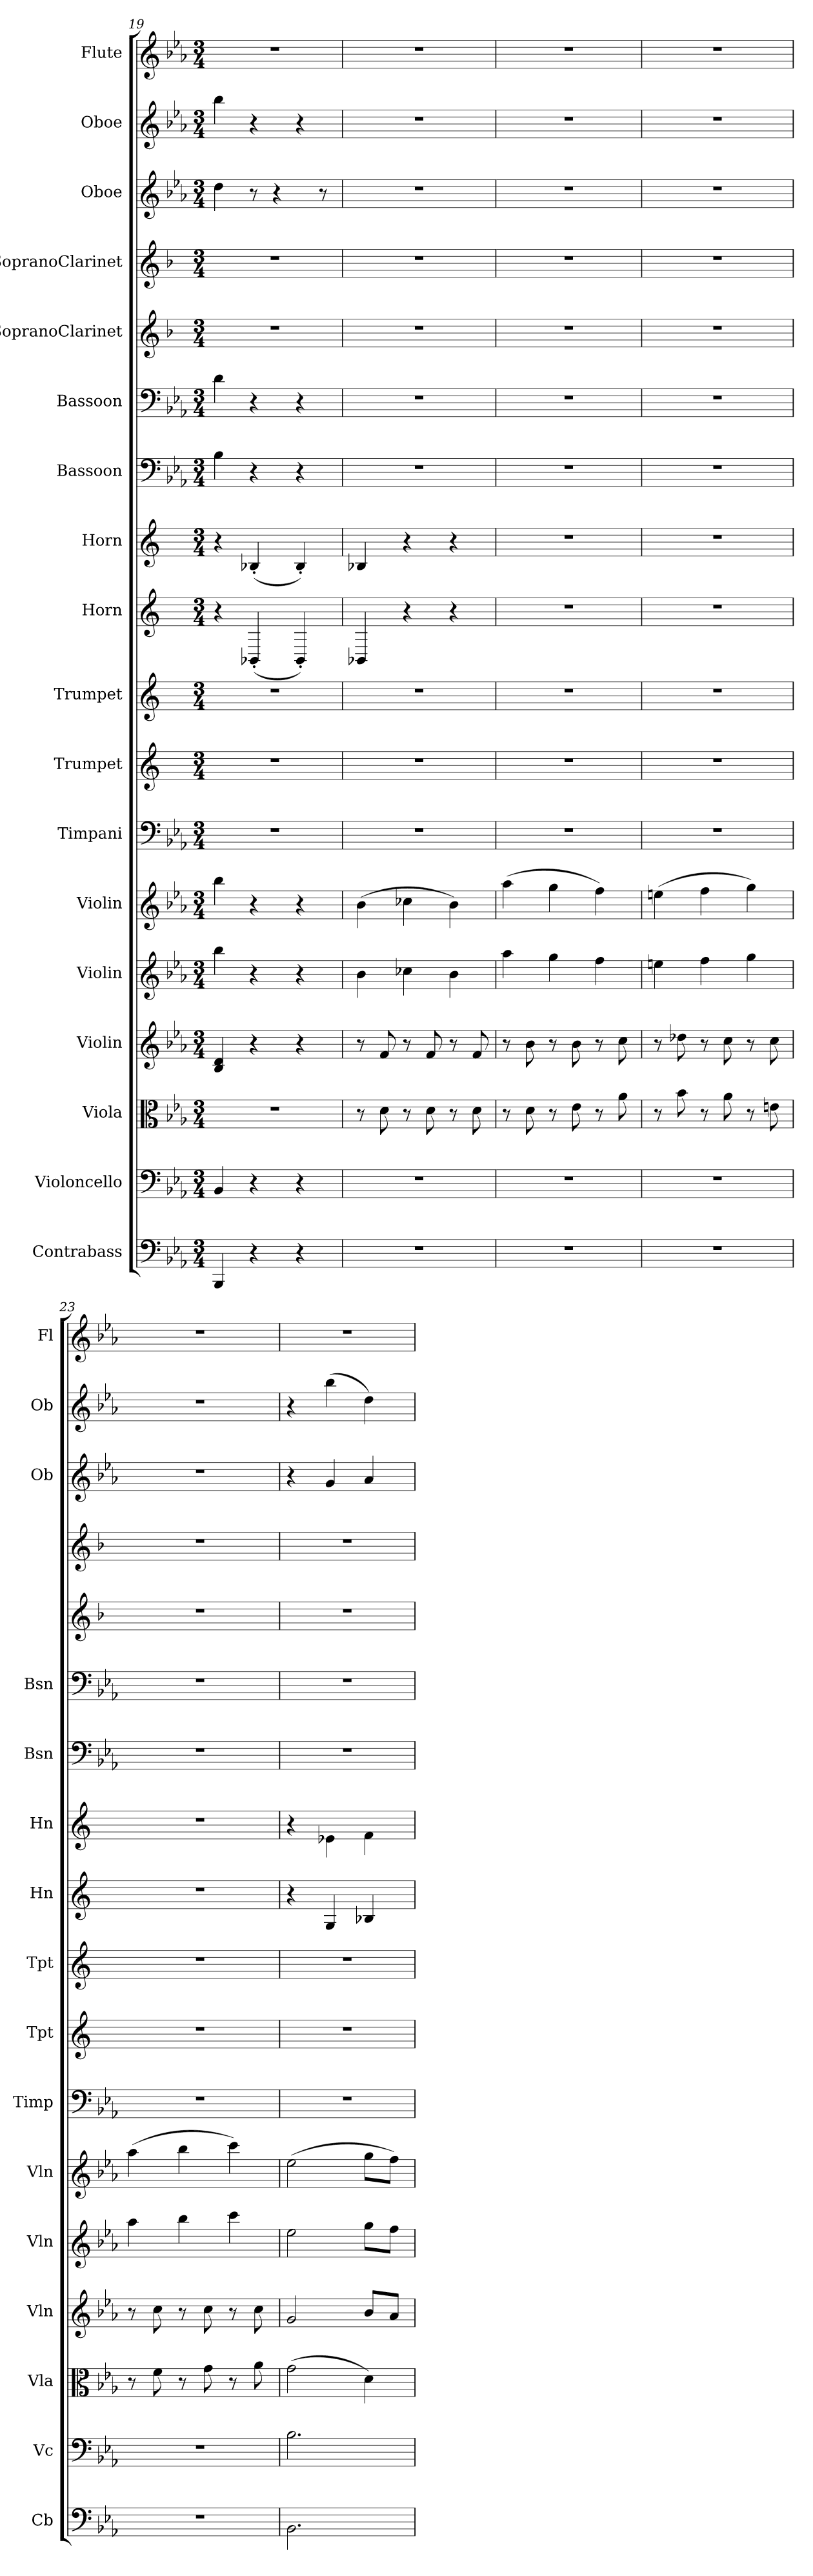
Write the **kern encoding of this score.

**kern	**kern	**kern	**kern	**kern	**kern	**kern	**kern	**kern	**kern	**kern	**kern	**kern	**kern	**kern	**kern	**kern	**kern
*part18	*part17	*part16	*part15	*part14	*part13	*part12	*part11	*part10	*part9	*part8	*part7	*part6	*part5	*part4	*part3	*part2	*part1
*staff18	*staff17	*staff16	*staff15	*staff14	*staff13	*staff12	*staff11	*staff10	*staff9	*staff8	*staff7	*staff6	*staff5	*staff4	*staff3	*staff2	*staff1
*I"Contrabass	*I"Violoncello	*I"Viola	*I"Violin	*I"Violin	*I"Violin	*I"Timpani	*I"Trumpet	*I"Trumpet	*I"Horn	*I"Horn	*I"Bassoon	*I"Bassoon	*I"SopranoClarinet	*I"SopranoClarinet	*I"Oboe	*I"Oboe	*I"Flute
*I'Cb	*I'Vc	*I'Vla	*I'Vln	*I'Vln	*I'Vln	*I'Timp	*I'Tpt	*I'Tpt	*I'Hn	*I'Hn	*I'Bsn	*I'Bsn	*	*	*I'Ob	*I'Ob	*I'Fl
*clefF4	*clefF4	*clefC3	*clefG2	*clefG2	*clefG2	*clefF4	*clefG2	*clefG2	*clefG2	*clefG2	*clefF4	*clefF4	*clefG2	*clefG2	*clefG2	*clefG2	*clefG2
*k[b-e-a-]	*k[b-e-a-]	*k[b-e-a-]	*k[b-e-a-]	*k[b-e-a-]	*k[b-e-a-]	*k[b-e-a-]	*k[]	*k[]	*k[]	*k[]	*k[b-e-a-]	*k[b-e-a-]	*k[b-]	*k[b-]	*k[b-e-a-]	*k[b-e-a-]	*k[b-e-a-]
*M3/4	*M3/4	*M3/4	*M3/4	*M3/4	*M3/4	*M3/4	*M3/4	*M3/4	*M3/4	*M3/4	*M3/4	*M3/4	*M3/4	*M3/4	*M3/4	*M3/4	*M3/4
=19	=19	=19	=19	=19	=19	=19	=19	=19	=19	=19	=19	=19	=19	=19	=19	=19	=19
4BBB-/	4BB-/	2.r	4B-/ 4d/	4bb-\	4bb-\	2.r	2.r	2.r	4r	4r	4B-\	4d\	2.r	2.r	4dd\	4bb-\	2.r
4r	4r	.	4r	4r	4r	.	.	.	(4BB-X'/	(4B-X'/	4r	4r	.	.	8r	4r	.
.	.	.	.	.	.	.	.	.	.	.	.	.	.	.	4r	.	.
4r	4r	.	4r	4r	4r	.	.	.	4BB-'/)	4B-'/)	4r	4r	.	.	.	4r	.
.	.	.	.	.	.	.	.	.	.	.	.	.	.	.	8r	.	.
=20	=20	=20	=20	=20	=20	=20	=20	=20	=20	=20	=20	=20	=20	=20	=20	=20	=20
2.r	2.r	8r	8r	4b-\	(4b-\	2.r	2.r	2.r	4BB-X/	4B-X/	2.r	2.r	2.r	2.r	2.r	2.r	2.r
.	.	8d\	8f/	.	.	.	.	.	.	.	.	.	.	.	.	.	.
.	.	8r	8r	4cc-X\	4cc-X\	.	.	.	4r	4r	.	.	.	.	.	.	.
.	.	8d\	8f/	.	.	.	.	.	.	.	.	.	.	.	.	.	.
.	.	8r	8r	4b-\	4b-\)	.	.	.	4r	4r	.	.	.	.	.	.	.
.	.	8d\	8f/	.	.	.	.	.	.	.	.	.	.	.	.	.	.
=21	=21	=21	=21	=21	=21	=21	=21	=21	=21	=21	=21	=21	=21	=21	=21	=21	=21
2.r	2.r	8r	8r	4aa-\	(4aa-\	2.r	2.r	2.r	2.r	2.r	2.r	2.r	2.r	2.r	2.r	2.r	2.r
.	.	8d\	8b-\	.	.	.	.	.	.	.	.	.	.	.	.	.	.
.	.	8r	8r	4gg\	4gg\	.	.	.	.	.	.	.	.	.	.	.	.
.	.	8e-\	8b-\	.	.	.	.	.	.	.	.	.	.	.	.	.	.
.	.	8r	8r	4ff\	4ff\)	.	.	.	.	.	.	.	.	.	.	.	.
.	.	8a-\	8cc\	.	.	.	.	.	.	.	.	.	.	.	.	.	.
=22	=22	=22	=22	=22	=22	=22	=22	=22	=22	=22	=22	=22	=22	=22	=22	=22	=22
2.r	2.r	8r	8r	4een\	(4een\	2.r	2.r	2.r	2.r	2.r	2.r	2.r	2.r	2.r	2.r	2.r	2.r
.	.	8b-\	8dd-X\	.	.	.	.	.	.	.	.	.	.	.	.	.	.
.	.	8r	8r	4ff\	4ff\	.	.	.	.	.	.	.	.	.	.	.	.
.	.	8a-\	8cc\	.	.	.	.	.	.	.	.	.	.	.	.	.	.
.	.	8r	8r	4gg\	4gg\)	.	.	.	.	.	.	.	.	.	.	.	.
.	.	8en\	8cc\	.	.	.	.	.	.	.	.	.	.	.	.	.	.
=23	=23	=23	=23	=23	=23	=23	=23	=23	=23	=23	=23	=23	=23	=23	=23	=23	=23
2.r	2.r	8r	8r	4aa-\	(4aa-\	2.r	2.r	2.r	2.r	2.r	2.r	2.r	2.r	2.r	2.r	2.r	2.r
.	.	8f\	8cc\	.	.	.	.	.	.	.	.	.	.	.	.	.	.
.	.	8r	8r	4bb-\	4bb-\	.	.	.	.	.	.	.	.	.	.	.	.
.	.	8g\	8cc\	.	.	.	.	.	.	.	.	.	.	.	.	.	.
.	.	8r	8r	4ccc\	4ccc\)	.	.	.	.	.	.	.	.	.	.	.	.
.	.	8a-\	8cc\	.	.	.	.	.	.	.	.	.	.	.	.	.	.
=24	=24	=24	=24	=24	=24	=24	=24	=24	=24	=24	=24	=24	=24	=24	=24	=24	=24
2.BB-\	2.B-\	(2g\	2g/	2ee-\	(2ee-\	2.r	2.r	2.r	4r	4r	2.r	2.r	2.r	2.r	4r	4r	2.r
.	.	.	.	.	.	.	.	.	4G/	4e-X\	.	.	.	.	4g/	(4bb-\	.
.	.	4d\)	8b-/L	8gg\L	8gg\L	.	.	.	4B-X/	4f\	.	.	.	.	4a-/	4dd\)	.
.	.	.	8a-/J	8ff\J	8ff\J)	.	.	.	.	.	.	.	.	.	.	.	.
=	=	=	=	=	=	=	=	=	=	=	=	=	=	=	=	=	=
*-	*-	*-	*-	*-	*-	*-	*-	*-	*-	*-	*-	*-	*-	*-	*-	*-	*-
